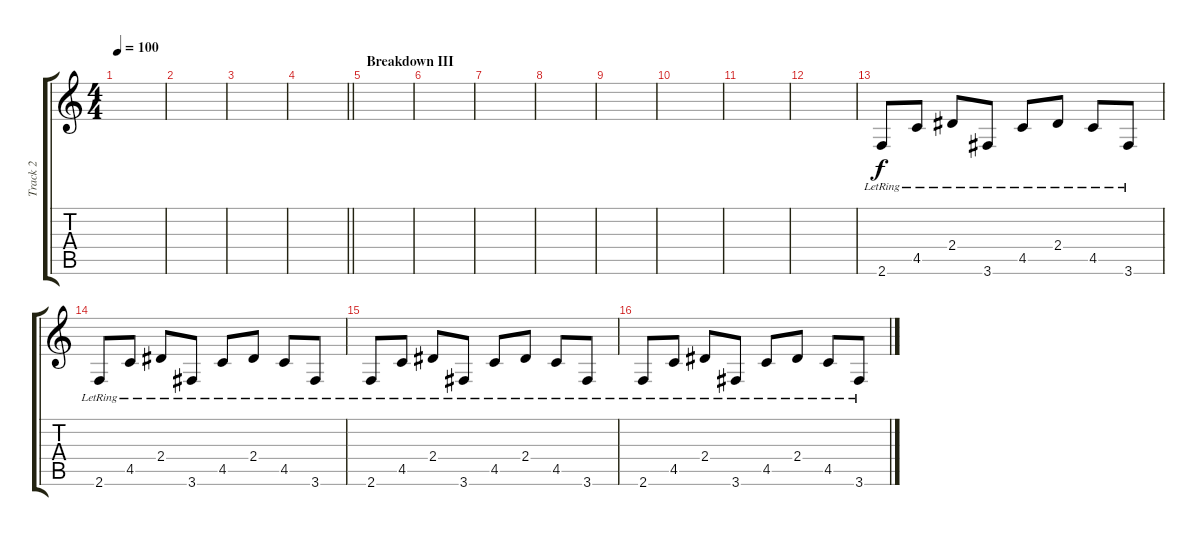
\track ("Track 2" "Track 2") {instrument electricguitarclean}
\staff {score tabs}
\tuning (Eb4 Bb3 Gb3 Db3 Ab2 Eb2) {hide}
\ts (4 4)
\tempo 100
\clef g2
\ks c
|
|
|
\barLineRight lightlight
|
\section ("" "Breakdown III")
|
|
|
|
|
|
|
|
2.6{lr}.8 4.5{lr}.8 2.4{lr}.8 3.6{lr}.8 4.5{lr}.8 2.4{lr}.8 4.5{lr}.8 3.6{lr}.8 |
2.6{lr}.8 4.5{lr}.8 2.4{lr}.8 3.6{lr}.8 4.5{lr}.8 2.4{lr}.8 4.5{lr}.8 3.6{lr}.8 |
2.6{lr}.8 4.5{lr}.8 2.4{lr}.8 3.6{lr}.8 4.5{lr}.8 2.4{lr}.8 4.5{lr}.8 3.6{lr}.8 |
2.6{lr}.8 4.5{lr}.8 2.4{lr}.8 3.6{lr}.8 4.5{lr}.8 2.4{lr}.8 4.5{lr}.8 3.6{lr}.8
